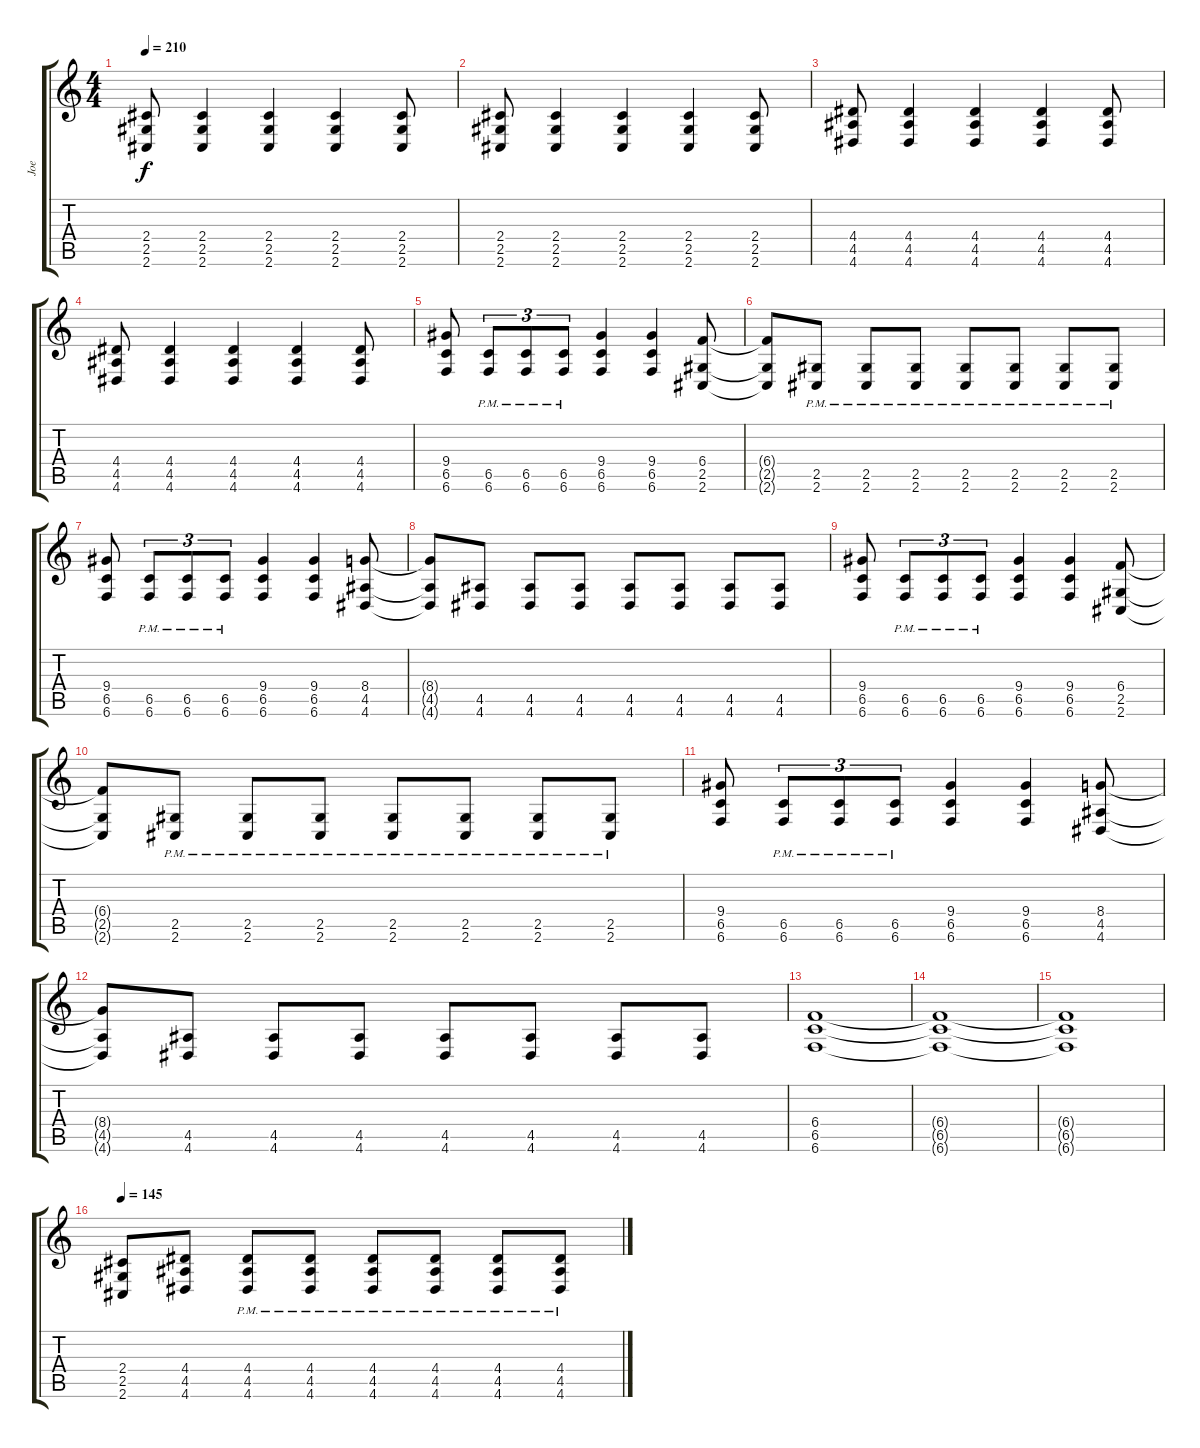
\track ("Joe" "Joe") {instrument distortionguitar}
\staff {score tabs}
\tuning (Db4 Ab3 E3 B2 Gb2 B1) {hide}
\ts (4 4)
\tempo 210
\clef g2
\ks c
(2.4 2.5 2.6).8{dy f} (2.4 2.5 2.6).4 (2.4 2.5 2.6).4 (2.4 2.5 2.6).4 (2.4 2.5 2.6).8 |
(2.4 2.5 2.6).8 (2.4 2.5 2.6).4 (2.4 2.5 2.6).4 (2.4 2.5 2.6).4 (2.4 2.5 2.6).8 |
(4.4 4.5 4.6).8 (4.4 4.5 4.6).4 (4.4 4.5 4.6).4 (4.4 4.5 4.6).4 (4.4 4.5 4.6).8 |
(4.4 4.5 4.6).8 (4.4 4.5 4.6).4 (4.4 4.5 4.6).4 (4.4 4.5 4.6).4 (4.4 4.5 4.6).8 |
(9.4 6.5 6.6).8 (6.5{pm} 6.6{pm}).8{tu (3 2)} (6.5{pm} 6.6{pm}).8{tu (3 2)} (6.5{pm} 6.6{pm}).8{tu (3 2)} (9.4 6.5 6.6).4 (9.4 6.5 6.6).4 (6.4 2.5 2.6).8 |
(6.4{t} 2.5{t} 2.6{t}).8 (2.5{pm} 2.6{pm}).8 (2.5{pm} 2.6{pm}).8 (2.5{pm} 2.6{pm}).8 (2.5{pm} 2.6{pm}).8 (2.5{pm} 2.6{pm}).8 (2.5{pm} 2.6{pm}).8 (2.5{pm} 2.6{pm}).8 |
(9.4 6.5 6.6).8 (6.5{pm} 6.6{pm}).8{tu (3 2)} (6.5{pm} 6.6{pm}).8{tu (3 2)} (6.5{pm} 6.6{pm}).8{tu (3 2)} (9.4 6.5 6.6).4 (9.4 6.5 6.6).4 (8.4 4.5 4.6).8 |
(8.4{t} 4.5{t} 4.6{t}).8 (4.5 4.6).8 (4.5 4.6).8 (4.5 4.6).8 (4.5 4.6).8 (4.5 4.6).8 (4.5 4.6).8 (4.5 4.6).8 |
(9.4 6.5 6.6).8 (6.5{pm} 6.6{pm}).8{tu (3 2)} (6.5{pm} 6.6{pm}).8{tu (3 2)} (6.5{pm} 6.6{pm}).8{tu (3 2)} (9.4 6.5 6.6).4 (9.4 6.5 6.6).4 (6.4 2.5 2.6).8 |
(6.4{t} 2.5{t} 2.6{t}).8 (2.5{pm} 2.6{pm}).8 (2.5{pm} 2.6{pm}).8 (2.5{pm} 2.6{pm}).8 (2.5{pm} 2.6{pm}).8 (2.5{pm} 2.6{pm}).8 (2.5{pm} 2.6{pm}).8 (2.5{pm} 2.6{pm}).8 |
(9.4 6.5 6.6).8 (6.5{pm} 6.6{pm}).8{tu (3 2)} (6.5{pm} 6.6{pm}).8{tu (3 2)} (6.5{pm} 6.6{pm}).8{tu (3 2)} (9.4 6.5 6.6).4 (9.4 6.5 6.6).4 (8.4 4.5 4.6).8 |
(8.4{t} 4.5{t} 4.6{t}).8 (4.5 4.6).8 (4.5 4.6).8 (4.5 4.6).8 (4.5 4.6).8 (4.5 4.6).8 (4.5 4.6).8 (4.5 4.6).8 |
(6.4 6.5 6.6).1 |
(6.4{t} 6.5{t} 6.6{t}).1 |
(6.4{t} 6.5{t} 6.6{t}).1 |
\tempo 145
(2.4 2.5 2.6).8 (4.4 4.5 4.6).8 (4.4{pm} 4.5{pm} 4.6{pm}).8 (4.4{pm} 4.5{pm} 4.6{pm}).8 (4.4{pm} 4.5{pm} 4.6{pm}).8 (4.4{pm} 4.5{pm} 4.6{pm}).8 (4.4{pm} 4.5{pm} 4.6{pm}).8 (4.4{pm} 4.5{pm} 4.6{pm}).8
